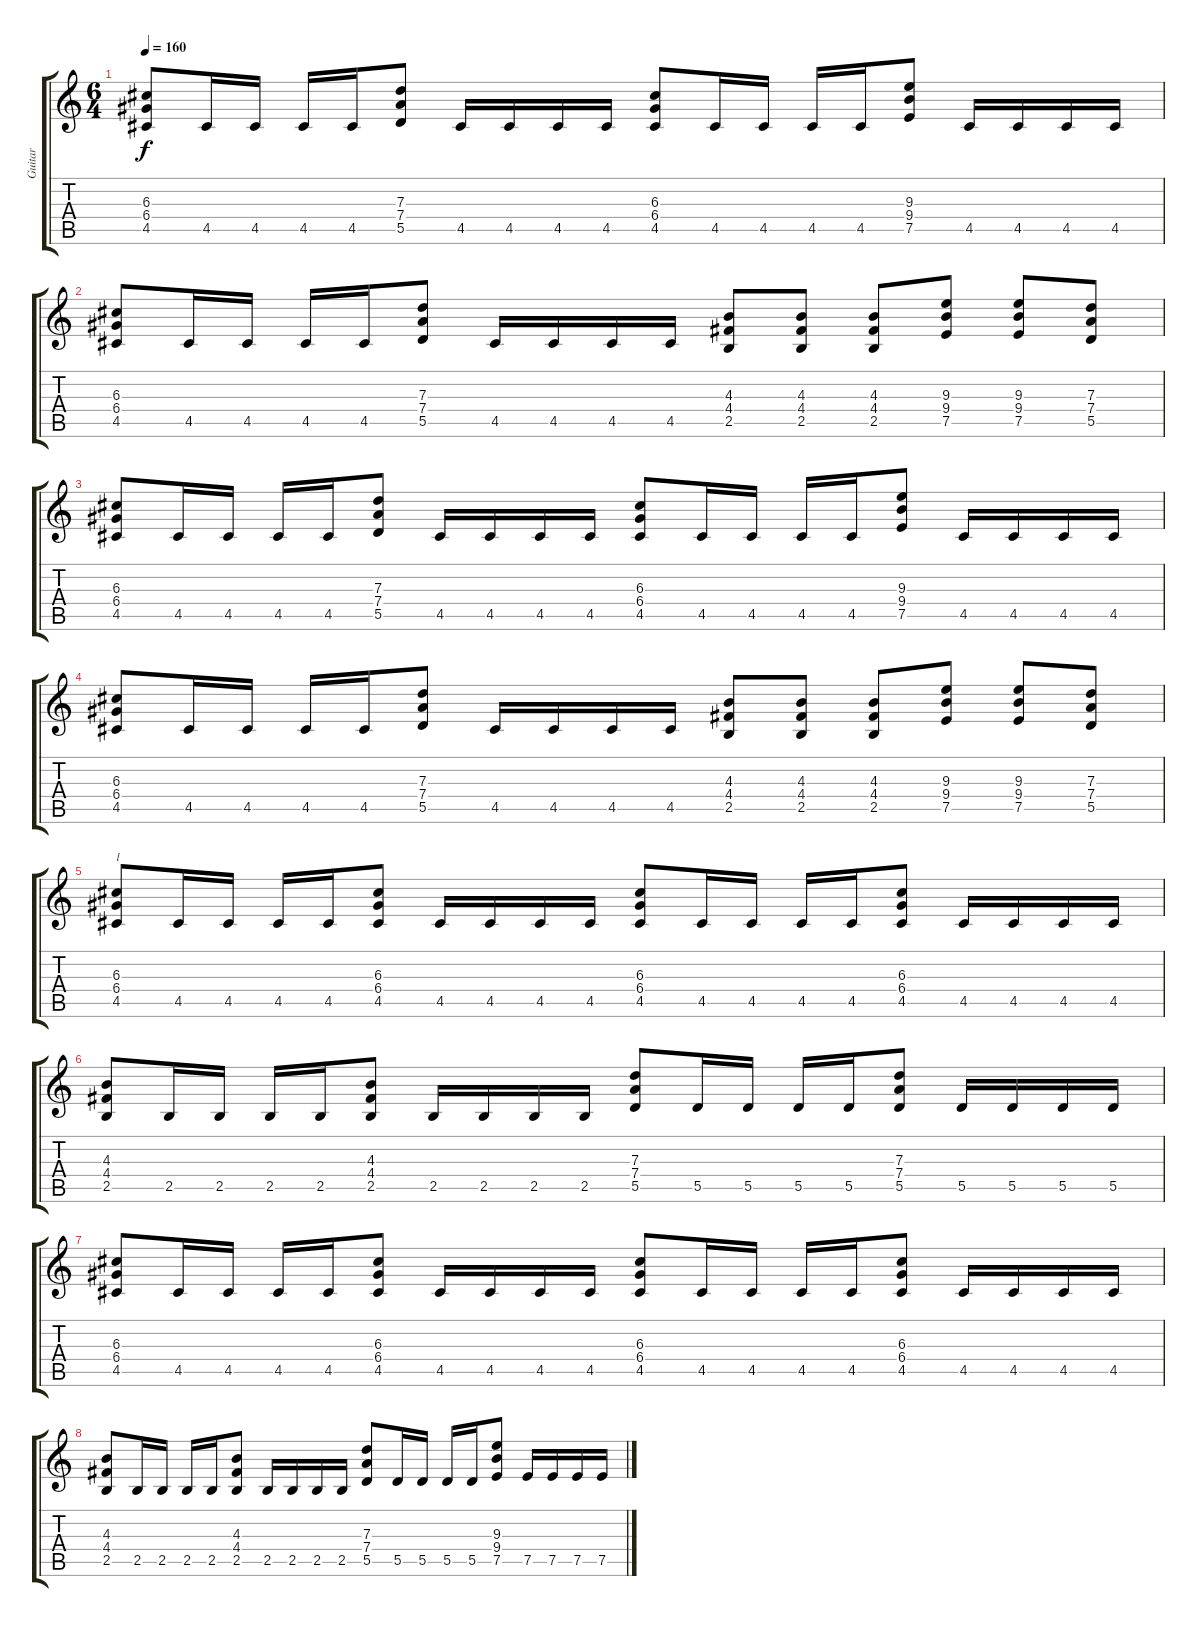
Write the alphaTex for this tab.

\track ("Guitar " "Guitar ") {instrument distortionguitar}
\staff {score tabs}
\tuning (E4 B3 G3 D3 A2 E2) {hide}
\ts (6 4)
\tempo 160
\clef g2
\ks c
(6.3 6.4 4.5).8{dy f} 4.5.16 4.5.16 4.5.16 4.5.16 (7.3 7.4 5.5).8 4.5.16 4.5.16 4.5.16 4.5.16 (6.3 6.4 4.5).8 4.5.16 4.5.16 4.5.16 4.5.16 (9.3 9.4 7.5).8 4.5.16 4.5.16 4.5.16 4.5.16 |
(6.3 6.4 4.5).8 4.5.16 4.5.16 4.5.16 4.5.16 (7.3 7.4 5.5).8 4.5.16 4.5.16 4.5.16 4.5.16 (4.3 4.4 2.5).8 (4.3 4.4 2.5).8 (4.3 4.4 2.5).8 (9.3 9.4 7.5).8 (9.3 9.4 7.5).8 (7.3 7.4 5.5).8 |
(6.3 6.4 4.5).8 4.5.16 4.5.16 4.5.16 4.5.16 (7.3 7.4 5.5).8 4.5.16 4.5.16 4.5.16 4.5.16 (6.3 6.4 4.5).8 4.5.16 4.5.16 4.5.16 4.5.16 (9.3 9.4 7.5).8 4.5.16 4.5.16 4.5.16 4.5.16 |
(6.3 6.4 4.5).8 4.5.16 4.5.16 4.5.16 4.5.16 (7.3 7.4 5.5).8 4.5.16 4.5.16 4.5.16 4.5.16 (4.3 4.4 2.5).8 (4.3 4.4 2.5).8 (4.3 4.4 2.5).8 (9.3 9.4 7.5).8 (9.3 9.4 7.5).8 (7.3 7.4 5.5).8 |
(6.3 6.4 4.5).8{txt "l"} 4.5.16 4.5.16 4.5.16 4.5.16 (6.3 6.4 4.5).8 4.5.16 4.5.16 4.5.16 4.5.16 (6.3 6.4 4.5).8 4.5.16 4.5.16 4.5.16 4.5.16 (6.3 6.4 4.5).8 4.5.16 4.5.16 4.5.16 4.5.16 |
(4.3 4.4 2.5).8 2.5.16 2.5.16 2.5.16 2.5.16 (4.3 4.4 2.5).8 2.5.16 2.5.16 2.5.16 2.5.16 (7.3 7.4 5.5).8 5.5.16 5.5.16 5.5.16 5.5.16 (7.3 7.4 5.5).8 5.5.16 5.5.16 5.5.16 5.5.16 |
(6.3 6.4 4.5).8 4.5.16 4.5.16 4.5.16 4.5.16 (6.3 6.4 4.5).8 4.5.16 4.5.16 4.5.16 4.5.16 (6.3 6.4 4.5).8 4.5.16 4.5.16 4.5.16 4.5.16 (6.3 6.4 4.5).8 4.5.16 4.5.16 4.5.16 4.5.16 |
(4.3 4.4 2.5).8 2.5.16 2.5.16 2.5.16 2.5.16 (4.3 4.4 2.5).8 2.5.16 2.5.16 2.5.16 2.5.16 (7.3 7.4 5.5).8 5.5.16 5.5.16 5.5.16 5.5.16 (9.3 9.4 7.5).8 7.5.16 7.5.16 7.5.16 7.5.16
